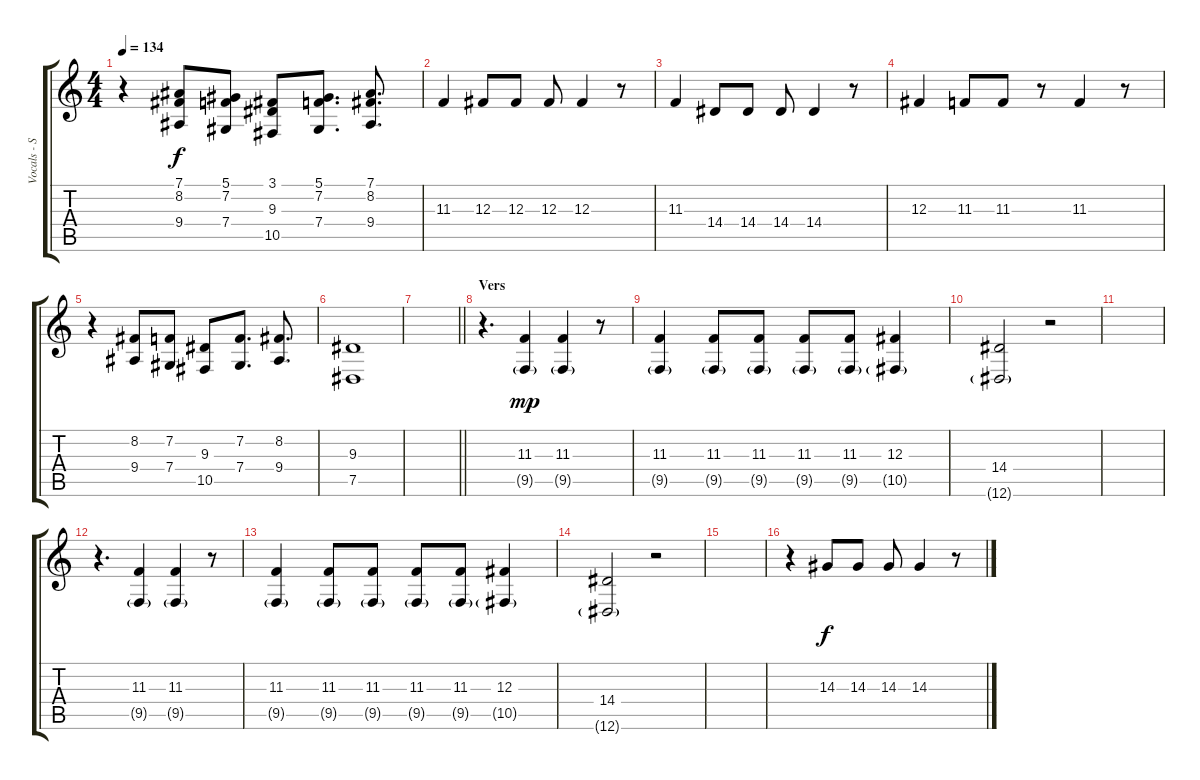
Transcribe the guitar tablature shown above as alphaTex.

\track ("Vocals - Simon Cruz" "Vocals - S") {instrument altosax}
\staff {score tabs}
\tuning (Eb4 Bb3 Gb3 Db3 Ab2 Eb2) {hide}
\ts (4 4)
\tempo 134
\clef g2
\ks c
r.4{dy f} (7.1 8.2 9.4).8 (5.1 7.2 7.4).8 (3.1 9.3 10.5).8 (5.1 7.2 7.4).8{d} (7.1 8.2 9.4).8{d} |
11.3.4 12.3.8 12.3.8 12.3.8 12.3.4 r.8 |
11.3.4 14.4.8 14.4.8 14.4.8 14.4.4 r.8 |
12.3.4 11.3.8 11.3.8 r.8 11.3.4 r.8 |
r.4 (8.2 9.4).8 (7.2 7.4).8 (9.3 10.5).8 (7.2 7.4).8{d} (8.2 9.4).8{d} |
(9.3 7.5).1 |
\barLineRight lightlight
|
\section ("" "Vers")
r.4{d} (11.3 9.5{g}).4{dy mp} (11.3 9.5{g}).4 r.8 |
(11.3 9.5{g}).4 (11.3 9.5{g}).8 (11.3 9.5{g}).8 (11.3 9.5{g}).8 (11.3 9.5{g}).8 (12.3 10.5{g}).4 |
(14.4 12.6{g}).2 r.2 |
|
r.4{d} (11.3 9.5{g}).4 (11.3 9.5{g}).4 r.8 |
(11.3 9.5{g}).4 (11.3 9.5{g}).8 (11.3 9.5{g}).8 (11.3 9.5{g}).8 (11.3 9.5{g}).8 (12.3 10.5{g}).4 |
(14.4 12.6{g}).2 r.2 |
|
r.4 14.3.8{dy f} 14.3.8 14.3.8 14.3.4 r.8
